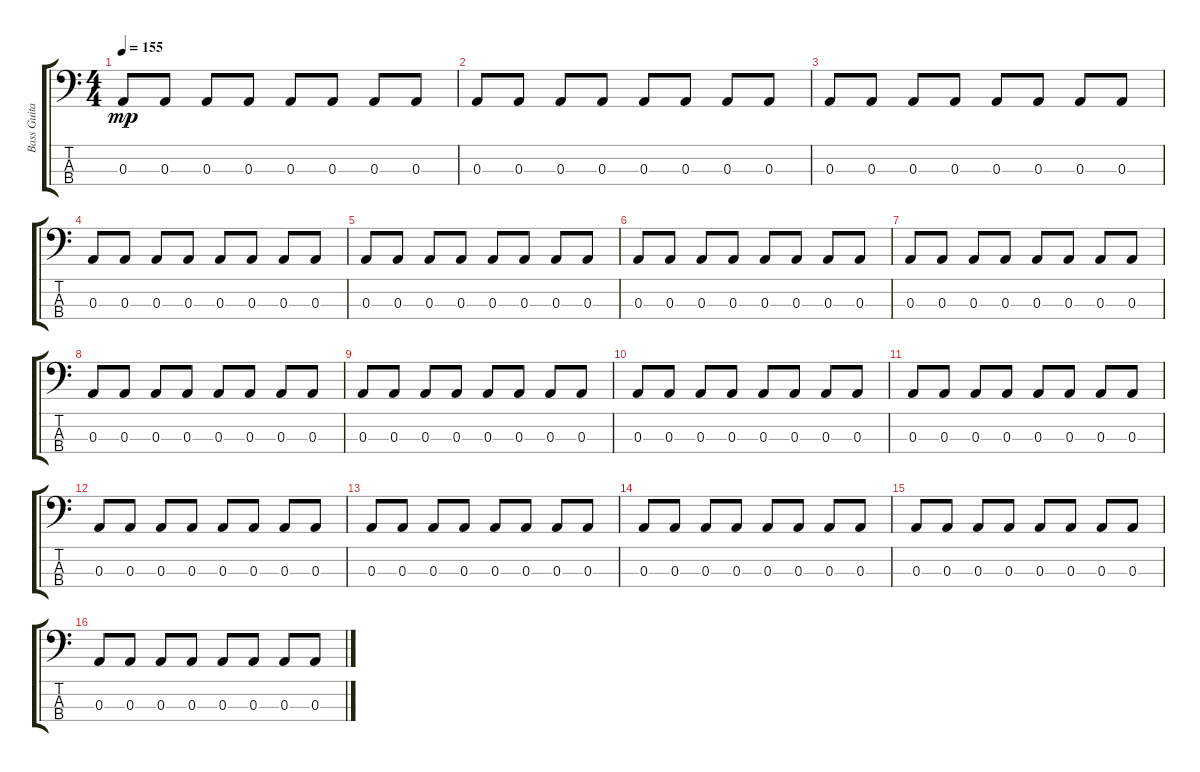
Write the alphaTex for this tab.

\track ("Bass Guitar" "Bass Guita") {instrument electricbassfinger}
\staff {score tabs}
\tuning (G2 D2 A1 E1) {hide}
\ts (4 4)
\tempo 155
\clef f4
\ks c
0.3.8{dy mp} 0.3.8 0.3.8 0.3.8 0.3.8 0.3.8 0.3.8 0.3.8 |
0.3.8 0.3.8 0.3.8 0.3.8 0.3.8 0.3.8 0.3.8 0.3.8 |
0.3.8 0.3.8 0.3.8 0.3.8 0.3.8 0.3.8 0.3.8 0.3.8 |
0.3.8 0.3.8 0.3.8 0.3.8 0.3.8 0.3.8 0.3.8 0.3.8 |
0.3.8 0.3.8 0.3.8 0.3.8 0.3.8 0.3.8 0.3.8 0.3.8 |
0.3.8 0.3.8 0.3.8 0.3.8 0.3.8 0.3.8 0.3.8 0.3.8 |
0.3.8 0.3.8 0.3.8 0.3.8 0.3.8 0.3.8 0.3.8 0.3.8 |
0.3.8 0.3.8 0.3.8 0.3.8 0.3.8 0.3.8 0.3.8 0.3.8 |
0.3.8 0.3.8 0.3.8 0.3.8 0.3.8 0.3.8 0.3.8 0.3.8 |
0.3.8 0.3.8 0.3.8 0.3.8 0.3.8 0.3.8 0.3.8 0.3.8 |
0.3.8 0.3.8 0.3.8 0.3.8 0.3.8 0.3.8 0.3.8 0.3.8 |
0.3.8 0.3.8 0.3.8 0.3.8 0.3.8 0.3.8 0.3.8 0.3.8 |
0.3.8 0.3.8 0.3.8 0.3.8 0.3.8 0.3.8 0.3.8 0.3.8 |
0.3.8 0.3.8 0.3.8 0.3.8 0.3.8 0.3.8 0.3.8 0.3.8 |
0.3.8 0.3.8 0.3.8 0.3.8 0.3.8 0.3.8 0.3.8 0.3.8 |
0.3.8 0.3.8 0.3.8 0.3.8 0.3.8 0.3.8 0.3.8 0.3.8
